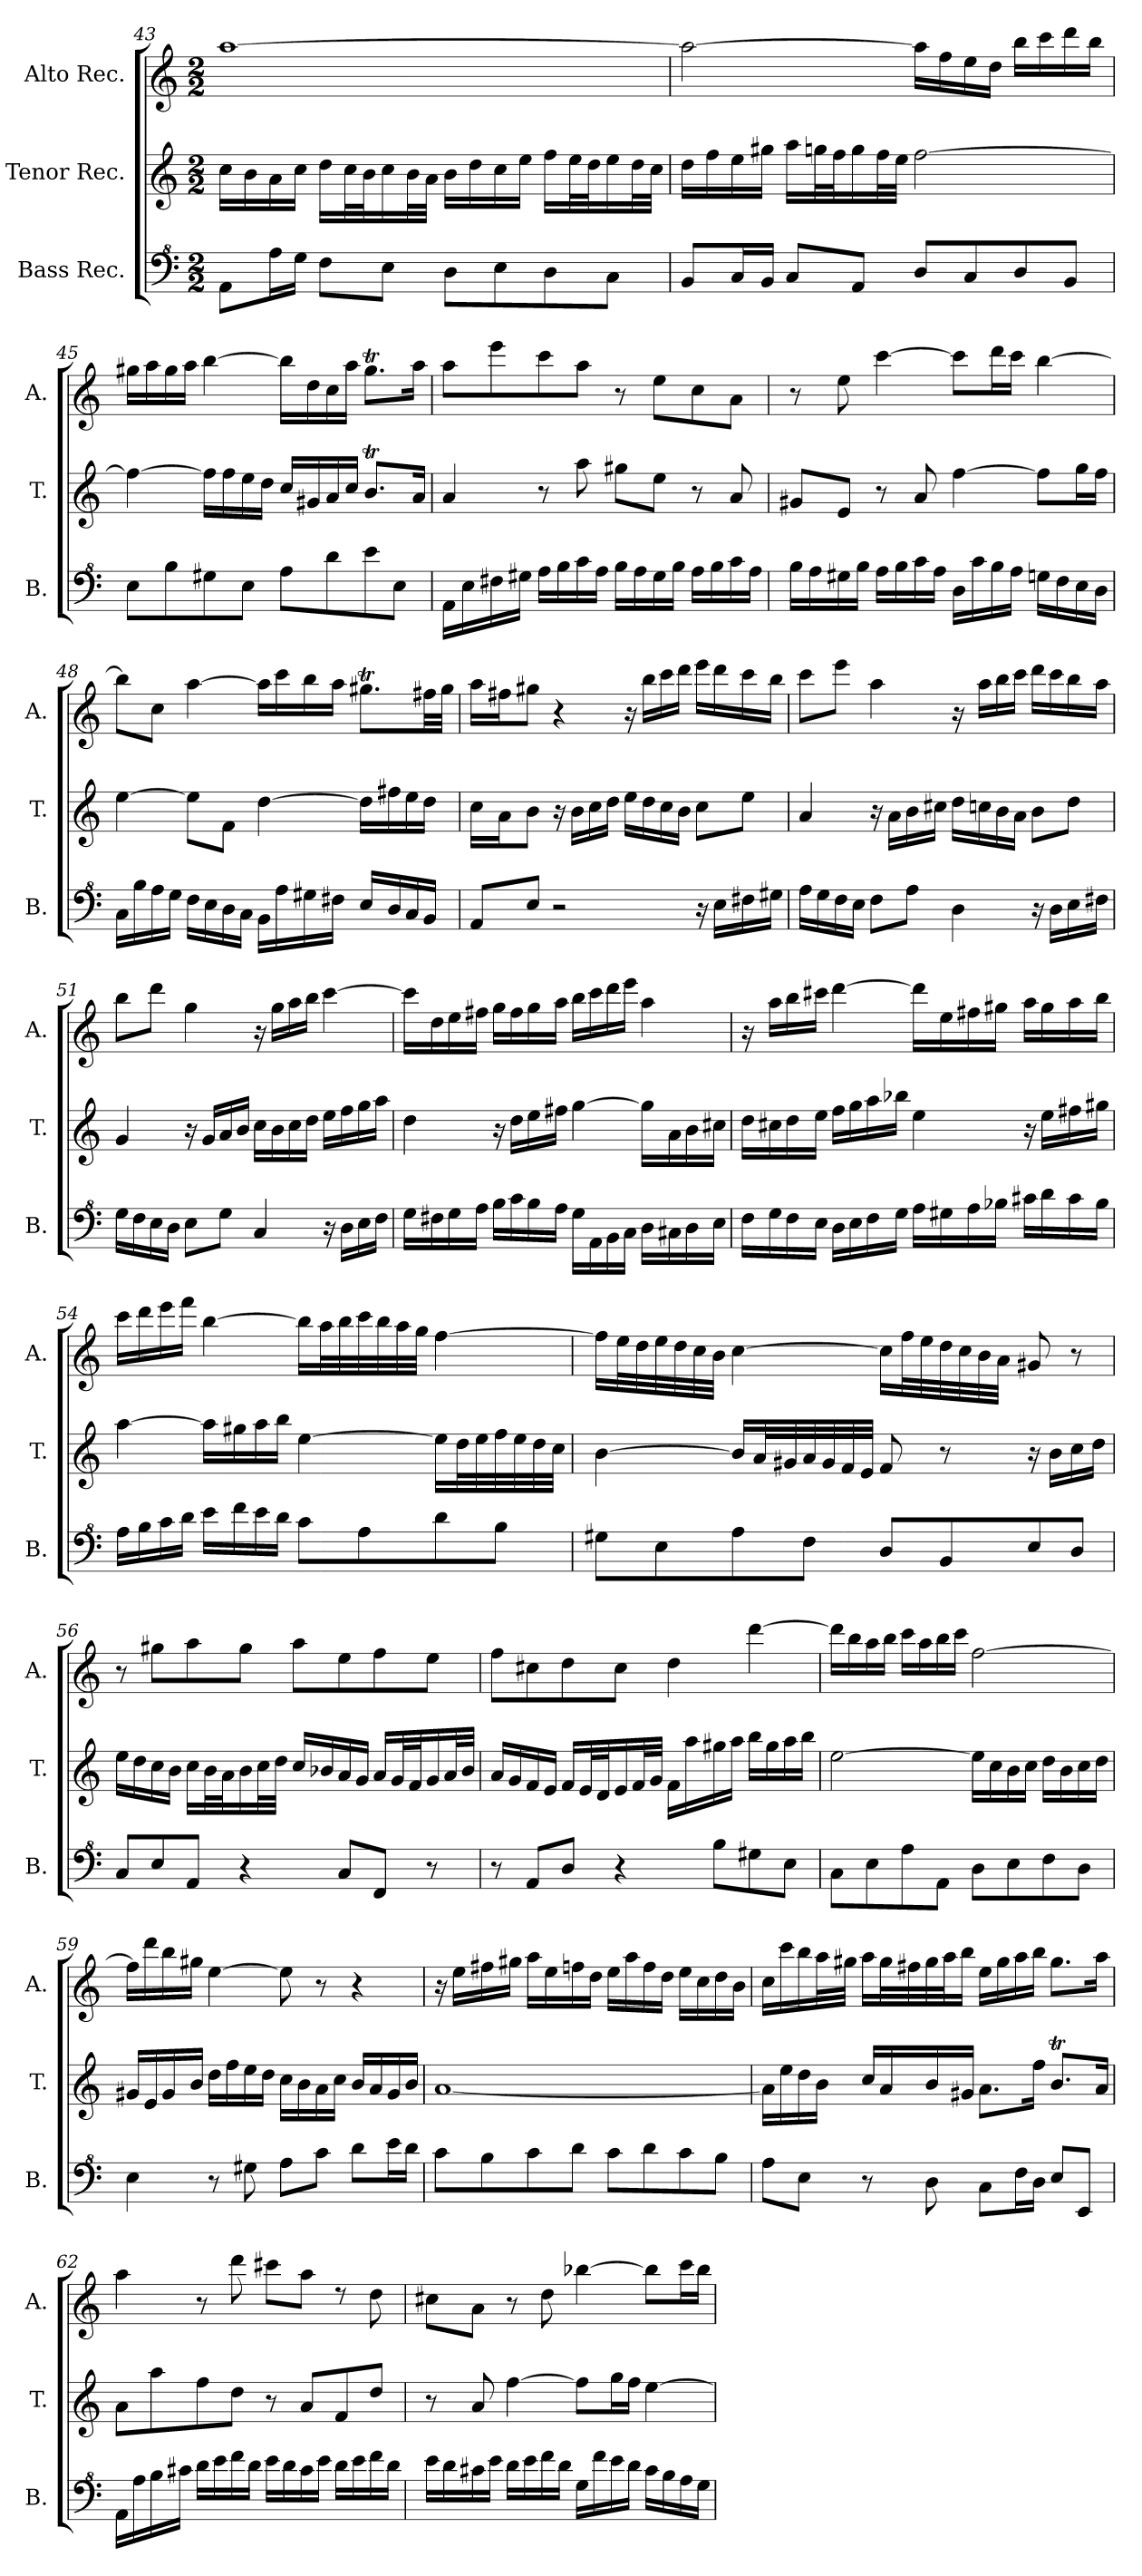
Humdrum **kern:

**kern	**kern	**kern
*part3	*part2	*part1
*staff3	*staff2	*staff1
*I"Bass Rec.	*I"Tenor Rec.	*I"Alto Rec.
*I'B.	*I'T.	*I'A.
*clefF^4	*clefG2	*clefG2
*k[]	*k[]	*k[]
*M2/2	*M2/2	*M2/2
=43	=43	=43
8A\L	16cc\LL	[1aa
.	16b\	.
16a\L	16a\	.
16g\JJ	16cc\JJ	.
8f\L	16dd\LL	.
.	32cc\L	.
.	32b\J	.
8e\J	16cc\	.
.	32b\L	.
.	32a\JJJ	.
8d\L	16b\LL	.
.	16dd\	.
8e\	16cc\	.
.	16ee\JJ	.
8d\	16ff\LL	.
.	32ee\L	.
.	32dd\J	.
8c\J	16ee\	.
.	32dd\L	.
.	32cc\JJJ	.
!!LO:PB:g=z
=44	=44	=44
8B/L	16dd\LL	2aa\_
.	16ff\	.
16c/L	16ee\	.
16B/JJ	16gg#X\JJ	.
8c/L	16aa\LL	.
.	32ggn\L	.
.	32ff\J	.
8A/J	16gg\	.
.	32ff\L	.
.	32ee\JJJ	.
8d/L	[2ff\	16aa\LL]
.	.	16ff\
8c/	.	16ee\
.	.	16dd\JJ
8d/	.	16bb\LL
.	.	16ccc\
8B/J	.	16ddd\
.	.	16bb\JJ
=45	=45	=45
8e\L	4ff\_	16gg#X\LL
.	.	16aa\
8b\	.	16gg#\
.	.	16aa\JJ
8g#X\	16ff\LL]	[4bb\
.	16ff\	.
8e\J	16ee\	.
.	16dd\JJ	.
8a\L	16cc/LL	16bb\LL]
.	16g#X/	16dd\
8dd\	16a/	16cc\
.	16cc/JJ	16aa\JJ
8ee\	8.bt/L	8.gg#t\L
8e\J	.	.
.	16a/Jk	16aa\Jk
=46	=46	=46
16A\LL	4a/	8aa\L
16e\	.	.
16f#X\	.	8eee\
16g#X\JJ	.	.
16a\LL	8r	8ccc\
16b\	.	.
16cc\	8aa\	8aa\J
16a\JJ	.	.
16b\LL	8gg#X\L	8r
16a\	.	.
16g#\	8ee\J	8ee\L
16b\JJ	.	.
16a\LL	8r	8cc\
16b\	.	.
16cc\	8a/	8a\J
16a\JJ	.	.
!!LO:LB:g=z
=47	=47	=47
16b\LL	8g#X/L	8r
16a\	.	.
16g#X\	8e/J	8ee\
16b\JJ	.	.
16a\LL	8r	[4ccc\
16b\	.	.
16cc\	8a/	.
16a\JJ	.	.
16d\LL	[4ff\	8ccc\L]
16cc\	.	.
16b\	.	16ddd\L
16a\JJ	.	16ccc\JJ
16gn\LL	8ff\L]	[4bb\
16f\	.	.
16e\	16gg\L	.
16d\JJ	16ff\JJ	.
=48	=48	=48
16c\LL	[4ee\	8bb\L]
16b\	.	.
16a\	.	8cc\J
16g\JJ	.	.
16f\LL	8ee\L]	[4aa\
16e\	.	.
16d\	8f\J	.
16c\JJ	.	.
16B\LL	[4dd\	16aa\LL]
16a\	.	16ccc\
16g#X\	.	16bb\
16f#X\JJ	.	16aa\JJ
16e/LL	16dd\LL]	8.gg#Xt\L
16d/	16ff#X\	.
16c/	16ee\	.
16B/JJ	16dd\JJ	32ff#X\LL
.	.	32gg#\JJJ
=49	=49	=49
8A/L	16cc\LL	16aa\LL
.	16a\J	16ff#X\J
8e/J	8b\J	8gg#X\J
2r	16r	4r
.	16b\LL	.
.	16cc\	.
.	16dd\JJ	.
.	16ee\LL	16r
.	16dd\	16bb\LL
.	16cc\	16ccc\
.	16b\JJ	16ddd\JJ
16r	8cc\L	16eee\LL
16e\LL	.	16ddd\
16f#X\	8ee\J	16ccc\
16g#X\JJ	.	16bb\JJ
!!LO:LB:g=z
=50	=50	=50
16a\LL	4a/	8ccc\L
16g\	.	.
16f\	.	8eee\J
16e\JJ	.	.
8f\L	16r	4aa\
.	16a\LL	.
8a\J	16b\	.
.	16cc#X\JJ	.
4d\	16dd\LL	16r
.	16ccn\	16aa\LL
.	16b\	16bb\
.	16a\JJ	16ccc\JJ
16r	8b\L	16ddd\LL
16d\LL	.	16ccc\
16e\	8dd\J	16bb\
16f#X\JJ	.	16aa\JJ
=51	=51	=51
16g\LL	4g/	8bb\L
16f\	.	.
16e\	.	8ddd\J
16d\JJ	.	.
8e\L	16r	4gg\
.	16g/LL	.
8g\J	16a/	.
.	16b/JJ	.
4c/	16cc\LL	16r
.	16b\	16gg\LL
.	16cc\	16aa\
.	16dd\JJ	16bb\JJ
16r	16ee\LL	[4ccc\
16d\LL	16ff\	.
16e\	16gg\	.
16f\JJ	16aa\JJ	.
=52	=52	=52
16g\LL	4dd\	16ccc\LL]
16f#X\	.	16dd\
16g\	.	16ee\
16a\JJ	.	16ff#X\JJ
16b\LL	16r	16gg\LL
16cc\	16dd\LL	16ff#\
16b\	16ee\	16gg\
16a\JJ	16ff#X\JJ	16aa\JJ
16g\LL	[4gg\	16bb\LL
16A\	.	16ccc\
16B\	.	16ddd\
16c\JJ	.	16eee\JJ
16d\LL	16gg\LL]	4aa\
16c#X\	16a\	.
16d\	16b\	.
16e\JJ	16cc#X\JJ	.
!!LO:LB:g=z
=53	=53	=53
16f\LL	16dd\LL	16r
16g\	16cc#X\	16aa\LL
16f\	16dd\	16bb\
16e\JJ	16ee\JJ	16ccc#X\JJ
16d\LL	16ff\LL	[4ddd\
16e\	16gg\	.
16f\	16aa\	.
16g\JJ	16bb-X\JJ	.
16a\LL	4ee\	16ddd\LL]
16g#X\	.	16ee\
16a\	.	16ff#X\
16b-X\JJ	.	16gg#X\JJ
16cc#X\LL	16r	16aa\LL
16dd\	16ee\LL	16gg#\
16cc#\	16ff#X\	16aa\
16b-\JJ	16gg#X\JJ	16bb\JJ
=54	=54	=54
16a\LL	[4aa\	16ccc\LL
16b\	.	16ddd\
16cc\	.	16eee\
16dd\JJ	.	16fff\JJ
16ee\LL	16aa\LL]	[4bb\
16ff\	16gg#X\	.
16ee\	16aa\	.
16dd\JJ	16bb\JJ	.
8cc\L	[4ee\	16bb\LL]
.	.	32aa\L
.	.	32bb\
8a\	.	32ccc\
.	.	32bb\
.	.	32aa\
.	.	32gg\JJJ
8dd\	16ee\LL]	[4ff\
.	32dd\L	.
.	32ee\	.
8b\J	32ff\	.
.	32ee\	.
.	32dd\	.
.	32cc\JJJ	.
!!LO:LB:g=z
=55	=55	=55
8g#X\L	[4b\	16ff\LL]
.	.	32ee\L
.	.	32dd\
8e\	.	32ee\
.	.	32dd\
.	.	32cc\
.	.	32b\JJJ
8a\	16b/LL]	[4cc\
.	32a/L	.
.	32g#X/	.
8f\J	32a/	.
.	32g#/	.
.	32f/	.
.	32e/JJJ	.
8d/L	8f/	16cc\LL]
.	.	32ff\L
.	.	32ee\
8B/	8r	32dd\
.	.	32cc\
.	.	32b\
.	.	32a\JJJ
8e/	16r	8g#X/
.	16b\LL	.
8d/J	16cc\	8r
.	16dd\JJ	.
=56	=56	=56
8c/L	16ee\LL	8r
.	16dd\	.
8e/	16cc\	8gg#X\L
.	16b\JJ	.
8A/J	16cc\LL	8aa\
.	32b\L	.
.	32a\J	.
4r	16b\	8gg#\J
.	32cc\L	.
.	32dd\JJJ	.
.	16cc/LL	8aa\L
.	16b-X/	.
8c/L	16a/	8ee\
.	16g/JJ	.
8F/J	16a/LL	8ff\
.	32g/L	.
.	32f/J	.
8r	16g/	8ee\J
.	32a/L	.
.	32b-/JJJ	.
=57	=57	=57
8r	16a/LL	8ff\L
.	16g/	.
8A/L	16f/	8cc#X\
.	16e/JJ	.
8d/J	16f/LL	8dd\
.	32e/L	.
.	32d/J	.
4r	16e/	8cc#\J
.	32f/L	.
.	32g/JJJ	.
.	16f\LL	4dd\
.	16aa\	.
8b\L	16gg#X\	.
.	16aa\JJ	.
8g#X\	16bb\LL	[4ddd\
.	16gg#\	.
8e\J	16aa\	.
.	16bb\JJ	.
!!LO:LB:g=z
=58	=58	=58
8c\L	[2ee\	16ddd\LL]
.	.	16bb\
8e\	.	16aa\
.	.	16bb\JJ
8a\	.	16ccc\LL
.	.	16aa\
8A\J	.	16bb\
.	.	16ccc\JJ
8d\L	16ee\LL]	[2ff\
.	16cc\	.
8e\	16b\	.
.	16cc\JJ	.
8f\	16dd\LL	.
.	16b\	.
8d\J	16cc\	.
.	16dd\JJ	.
=59	=59	=59
4e\	16g#X/LL	16ff\LL]
.	16e/	16ddd\
.	16g#/	16bb\
.	16b/JJ	16gg#X\JJ
8r	16dd\LL	[4ee\
.	16ff\	.
8g#X\	16ee\	.
.	16dd\JJ	.
8a\L	16cc\LL	8ee\]
.	16b\	.
8cc\J	16a\	8r
.	16cc\JJ	.
8dd\L	16b/LL	4r
.	16a/	.
16ee\L	16g#/	.
16dd\JJ	16b/JJ	.
=60	=60	=60
8cc\L	[1a	16r
.	.	16ee\LL
8b\	.	16ff#X\
.	.	16gg#X\JJ
8cc\	.	16aa\LL
.	.	16ee\
8dd\J	.	16ffn\
.	.	16dd\JJ
8cc\L	.	16ee\LL
.	.	16aa\
8dd\	.	16ff\
.	.	16dd\JJ
8cc\	.	16ee\LL
.	.	16cc\
8b\J	.	16dd\
.	.	16b\JJ
!!LO:LB:g=z
=61	=61	=61
8a\L	16a\LL]	16cc\LL
.	16ee\	16ccc\
8e\J	16dd\	16bb\
.	16b\JJ	32aa\L
.	.	32gg#X\JJJ
8r	16cc/LL	16aa\LL
.	16a/	32gg#\L
.	.	32ff#X\
8d\	16b/	32gg#\
.	.	32aa\J
.	16g#X/JJ	16bb\JJ
8c\L	8.a\L	16ee\LL
.	.	16gg#\
16f\L	.	16aa\
16d\JJ	16ff\Jk	16bb\JJ
8e/L	8.bt/L	8.gg#\L
8E/J	.	.
.	16a/Jk	16aa\Jk
=62	=62	=62
16A\LL	8a\L	4aa\
16a\	.	.
16b\	8aa\	.
16cc#X\JJ	.	.
16dd\LL	8ff\	8r
16ee\	.	.
16ff\	8dd\J	8ddd\
16dd\JJ	.	.
16ee\LL	8r	8ccc#X\L
16dd\	.	.
16cc#\	8a/L	8aa\J
16ee\JJ	.	.
16dd\LL	8f/	8rdd
16ee\	.	.
16ff\	8dd/J	8dd\
16dd\JJ	.	.
=63	=63	=63
16ee\LL	8r	8cc#X\L
16dd\	.	.
16cc#X\	8a/	8a\J
16ee\JJ	.	.
16dd\LL	[4ff\	8r
16ee\	.	.
16ff\	.	8dd\
16dd\JJ	.	.
16g\LL	8ff\L]	[4bb-X\
16ff\	.	.
16ee\	16gg\L	.
16dd\JJ	16ff\JJ	.
16cc#\LL	[4ee\	8bb-\L]
16b\	.	.
16a\	.	16ccc\L
16g\JJ	.	16bb-\JJ
=	=	=
*-	*-	*-
